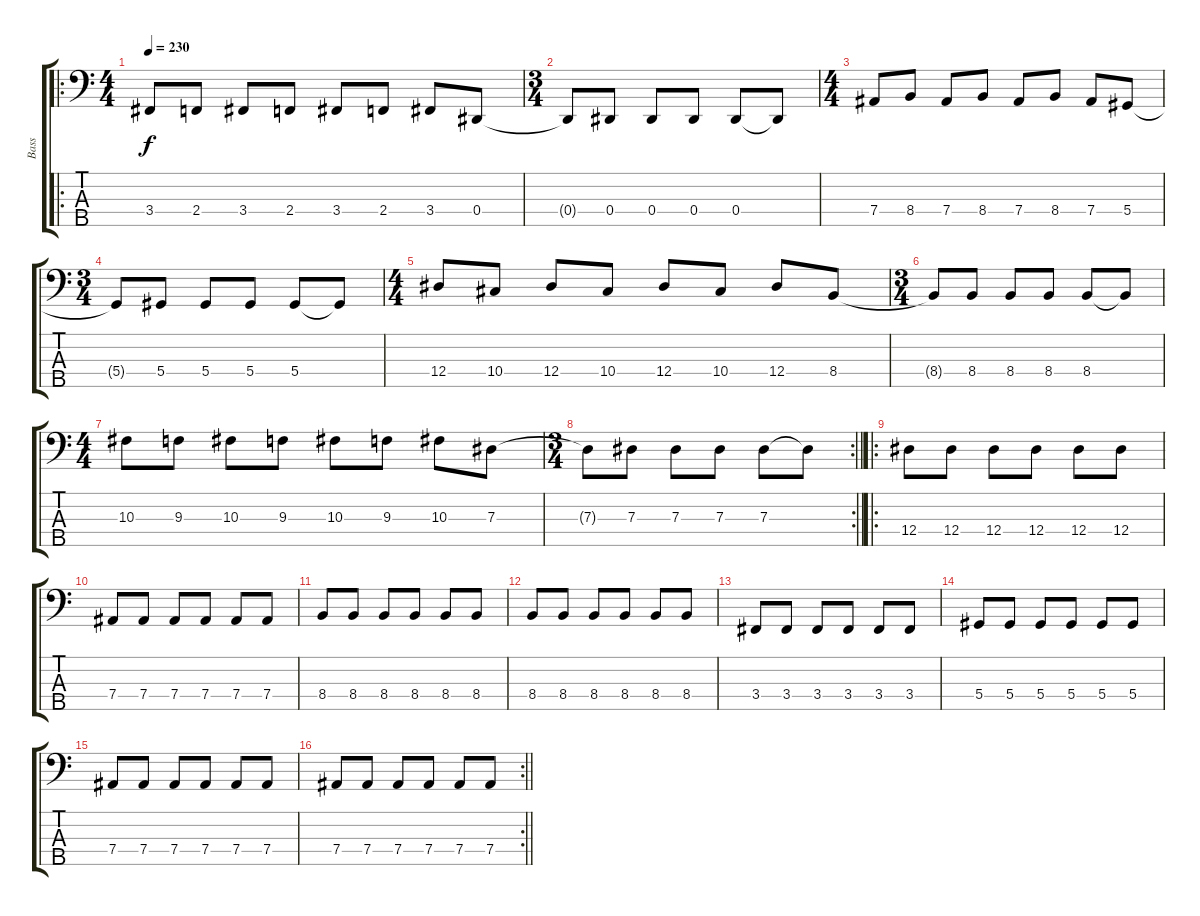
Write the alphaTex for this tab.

\track ("Bass" "Bass") {instrument electricbassfinger}
\staff {score tabs}
\tuning (Gb2 Db2 Ab1 Eb1 Bb0) {hide}
\ro
\ts (4 4)
\tempo 230
\clef f4
\ks c
3.4.8{dy f} 2.4.8 3.4.8 2.4.8 3.4.8 2.4.8 3.4.8 0.4.8 |
\ts (3 4)
0.4{t}.8 0.4.8 0.4.8 0.4.8 0.4.8 0.4{t}.8 |
\ts (4 4)
7.4.8 8.4.8 7.4.8 8.4.8 7.4.8 8.4.8 7.4.8 5.4.8 |
\ts (3 4)
5.4{t}.8 5.4.8 5.4.8 5.4.8 5.4.8 5.4{t}.8 |
\ts (4 4)
12.4.8 10.4.8 12.4.8 10.4.8 12.4.8 10.4.8 12.4.8 8.4.8 |
\ts (3 4)
8.4{t}.8 8.4.8 8.4.8 8.4.8 8.4.8 8.4{t}.8 |
\ts (4 4)
10.3.8 9.3.8 10.3.8 9.3.8 10.3.8 9.3.8 10.3.8 7.3.8 |
\rc 2
\ts (3 4)
\barLineRight lightlight
7.3{t}.8 7.3.8 7.3.8 7.3.8 7.3.8 7.3{t}.8 |
\ro
\section ("" "")
12.4.8 12.4.8 12.4.8 12.4.8 12.4.8 12.4.8 |
7.4.8 7.4.8 7.4.8 7.4.8 7.4.8 7.4.8 |
8.4.8 8.4.8 8.4.8 8.4.8 8.4.8 8.4.8 |
8.4.8 8.4.8 8.4.8 8.4.8 8.4.8 8.4.8 |
3.4.8 3.4.8 3.4.8 3.4.8 3.4.8 3.4.8 |
5.4.8 5.4.8 5.4.8 5.4.8 5.4.8 5.4.8 |
7.4.8 7.4.8 7.4.8 7.4.8 7.4.8 7.4.8 |
\rc 2
\barLineRight lightlight
7.4.8 7.4.8 7.4.8 7.4.8 7.4.8 7.4.8
